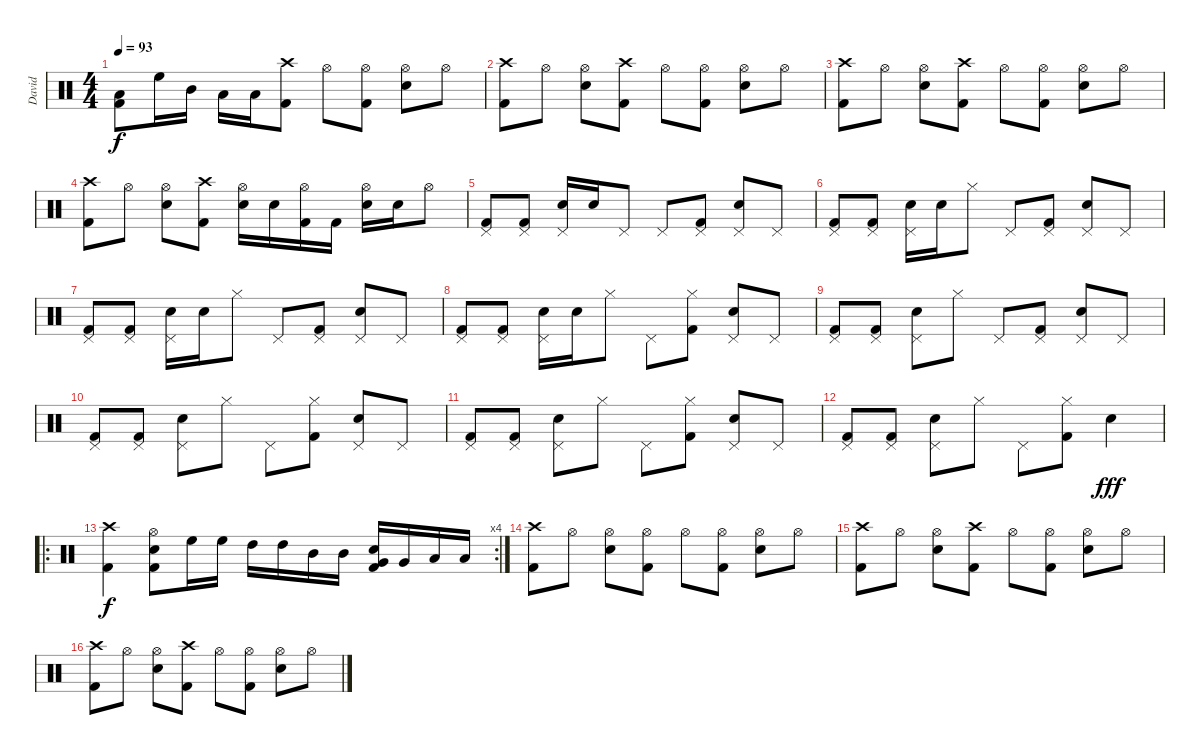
\track ("David" "David") {instrument percussion}
\staff {score}
\articulation defaults
\ts (4 4)
\tempo 93
\clef neutral
\ks c
("Low Floor Tom (hit)" "Kick (hit) 2").8{dy f} "High Floor Tom (hit)".16 "Mid Tom (hit)".16 "Low Tom (hit)".16 "Low Floor Tom (hit)".16 ("Crash high (hit)" "Kick (hit) 2").8 "Hi-Hat (open)".8 ("Hi-Hat (open)" "Kick (hit) 2").8 ("Hi-Hat (open)" "Electric Snare (hit)").8 "Hi-Hat (open)".8 |
("Crash high (hit)" "Kick (hit) 2").8 "Hi-Hat (open)".8 ("Hi-Hat (open)" "Electric Snare (hit)").8 ("Crash high (hit)" "Kick (hit) 2").8 "Hi-Hat (open)".8 ("Hi-Hat (open)" "Kick (hit) 2").8 ("Hi-Hat (open)" "Electric Snare (hit)").8 "Hi-Hat (open)".8 |
("Crash high (hit)" "Kick (hit) 2").8 "Hi-Hat (open)".8 ("Hi-Hat (open)" "Electric Snare (hit)").8 ("Crash high (hit)" "Kick (hit) 2").8 "Hi-Hat (open)".8 ("Hi-Hat (open)" "Kick (hit) 2").8 ("Hi-Hat (open)" "Electric Snare (hit)").8 "Hi-Hat (open)".8 |
("Crash high (hit)" "Kick (hit) 2").8 "Hi-Hat (open)".8 ("Hi-Hat (open)" "Electric Snare (hit)").8 ("Crash high (hit)" "Kick (hit) 2").8 ("Hi-Hat (open)" "Electric Snare (hit)").16 "Electric Snare (hit)".16 ("Hi-Hat (open)" "Kick (hit) 2").16 "Kick (hit) 2".16 ("Hi-Hat (open)" "Electric Snare (hit)").16 "Electric Snare (hit)".16 "Hi-Hat (open)".8 |
("Pedal Hi-Hat (hit)" "Kick (hit) 2").8 ("Pedal Hi-Hat (hit)" "Kick (hit) 2").8 ("Pedal Hi-Hat (hit)" "Electric Snare (hit)").16 "Electric Snare (hit)".16 "Pedal Hi-Hat (hit)".8 "Pedal Hi-Hat (hit)".8 ("Pedal Hi-Hat (hit)" "Kick (hit) 2").8 ("Pedal Hi-Hat (hit)" "Electric Snare (hit)").8 "Pedal Hi-Hat (hit)".8 |
("Pedal Hi-Hat (hit)" "Kick (hit) 2").8 ("Pedal Hi-Hat (hit)" "Kick (hit) 2").8 ("Pedal Hi-Hat (hit)" "Electric Snare (hit)").16 "Electric Snare (hit)".16 "Hi-Hat (closed)".8 "Pedal Hi-Hat (hit)".8 ("Pedal Hi-Hat (hit)" "Kick (hit) 2").8 ("Pedal Hi-Hat (hit)" "Electric Snare (hit)").8 "Pedal Hi-Hat (hit)".8 |
("Pedal Hi-Hat (hit)" "Kick (hit) 2").8 ("Pedal Hi-Hat (hit)" "Kick (hit) 2").8 ("Pedal Hi-Hat (hit)" "Electric Snare (hit)").16 "Electric Snare (hit)".16 "Hi-Hat (closed)".8 "Pedal Hi-Hat (hit)".8 ("Pedal Hi-Hat (hit)" "Kick (hit) 2").8 ("Pedal Hi-Hat (hit)" "Electric Snare (hit)").8 "Pedal Hi-Hat (hit)".8 |
("Pedal Hi-Hat (hit)" "Kick (hit) 2").8 ("Pedal Hi-Hat (hit)" "Kick (hit) 2").8 ("Pedal Hi-Hat (hit)" "Electric Snare (hit)").16 "Electric Snare (hit)".16 "Hi-Hat (closed)".8 "Pedal Hi-Hat (hit)".8 ("Hi-Hat (closed)" "Kick (hit) 2").8 ("Pedal Hi-Hat (hit)" "Electric Snare (hit)").8 "Pedal Hi-Hat (hit)".8 |
("Pedal Hi-Hat (hit)" "Kick (hit) 2").8 ("Pedal Hi-Hat (hit)" "Kick (hit) 2").8 ("Pedal Hi-Hat (hit)" "Electric Snare (hit)").8 "Hi-Hat (closed)".8 "Pedal Hi-Hat (hit)".8 ("Pedal Hi-Hat (hit)" "Kick (hit) 2").8 ("Pedal Hi-Hat (hit)" "Electric Snare (hit)").8 "Pedal Hi-Hat (hit)".8 |
("Pedal Hi-Hat (hit)" "Kick (hit) 2").8 ("Pedal Hi-Hat (hit)" "Kick (hit) 2").8 ("Pedal Hi-Hat (hit)" "Electric Snare (hit)").8 "Hi-Hat (closed)".8 "Pedal Hi-Hat (hit)".8 ("Hi-Hat (closed)" "Kick (hit) 2").8 ("Pedal Hi-Hat (hit)" "Electric Snare (hit)").8 "Pedal Hi-Hat (hit)".8 |
("Pedal Hi-Hat (hit)" "Kick (hit) 2").8 ("Pedal Hi-Hat (hit)" "Kick (hit) 2").8 ("Pedal Hi-Hat (hit)" "Electric Snare (hit)").8 "Hi-Hat (closed)".8 "Pedal Hi-Hat (hit)".8 ("Hi-Hat (closed)" "Kick (hit) 2").8 ("Pedal Hi-Hat (hit)" "Electric Snare (hit)").8 "Pedal Hi-Hat (hit)".8 |
("Pedal Hi-Hat (hit)" "Kick (hit) 2").8 ("Pedal Hi-Hat (hit)" "Kick (hit) 2").8 ("Pedal Hi-Hat (hit)" "Electric Snare (hit)").8 "Hi-Hat (closed)".8 "Pedal Hi-Hat (hit)".8 ("Hi-Hat (closed)" "Kick (hit) 2").8 "Electric Snare (hit)".4{dy fff} |
\ro
\rc 4
("Crash high (hit)" "Kick (hit) 2").4{dy f} ("Hi-Hat (open)" "Kick (hit) 2" "Electric Snare (hit)").8 "High Floor Tom (hit)".16 "High Floor Tom (hit)".16 "High Tom (hit)".16 "High Tom (hit)".16 "Mid Tom (hit)".16 "Mid Tom (hit)".16 ("Very Low Tom (hit)" "Kick (hit) 2" "Electric Snare (hit)").16 "Very Low Tom (hit)".16 "Low Floor Tom (hit)".16 "Low Floor Tom (hit)".16 |
("Crash high (hit)" "Kick (hit) 2").8 "Hi-Hat (open)".8 ("Hi-Hat (open)" "Electric Snare (hit)").8 ("Hi-Hat (open)" "Kick (hit) 2").8 "Hi-Hat (open)".8 ("Hi-Hat (open)" "Kick (hit) 2").8 ("Hi-Hat (open)" "Electric Snare (hit)").8 "Hi-Hat (open)".8 |
("Crash high (hit)" "Kick (hit) 2").8 "Hi-Hat (open)".8 ("Hi-Hat (open)" "Electric Snare (hit)").8 ("Crash high (hit)" "Kick (hit) 2").8 "Hi-Hat (open)".8 ("Hi-Hat (open)" "Kick (hit) 2").8 ("Hi-Hat (open)" "Electric Snare (hit)").8 "Hi-Hat (open)".8 |
("Crash high (hit)" "Kick (hit) 2").8 "Hi-Hat (open)".8 ("Hi-Hat (open)" "Electric Snare (hit)").8 ("Crash high (hit)" "Kick (hit) 2").8 "Hi-Hat (open)".8 ("Hi-Hat (open)" "Kick (hit) 2").8 ("Hi-Hat (open)" "Electric Snare (hit)").8 "Hi-Hat (open)".8
